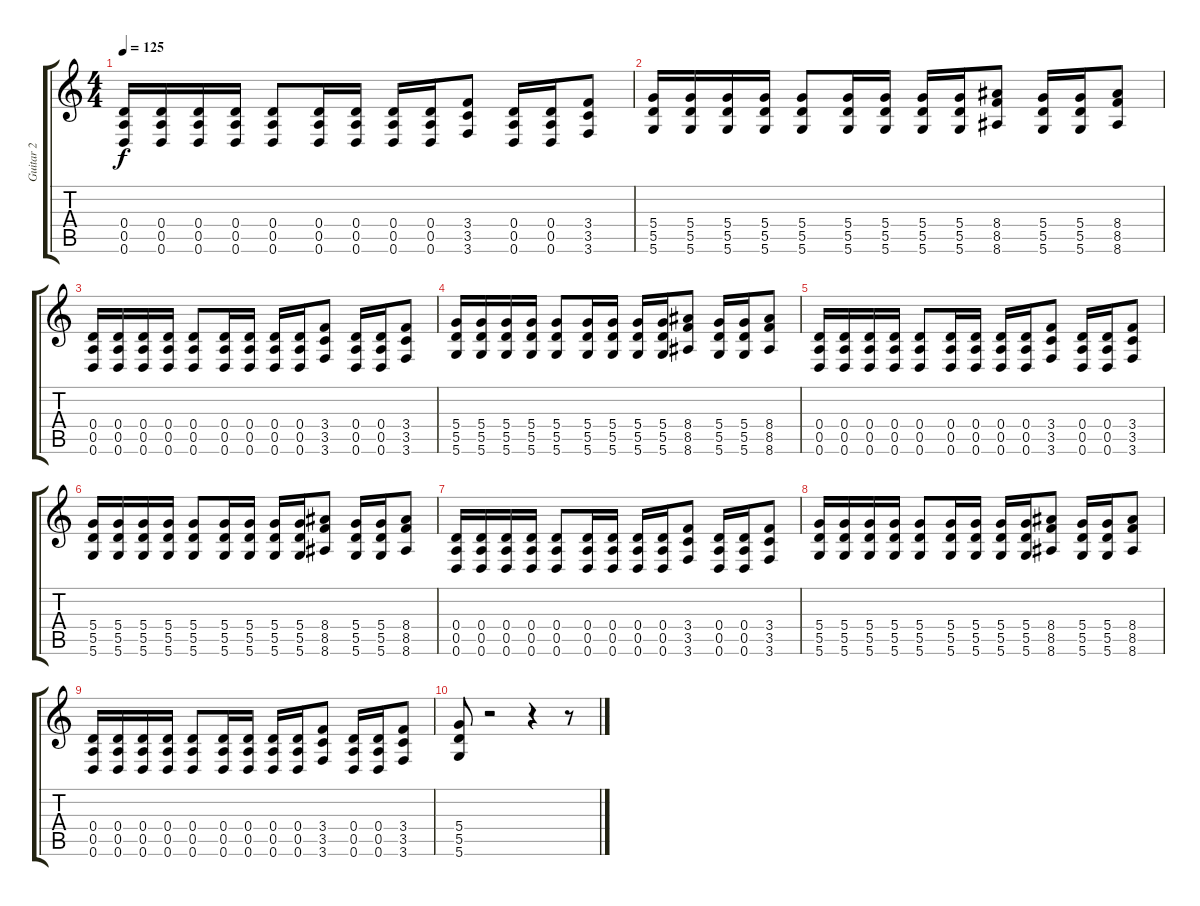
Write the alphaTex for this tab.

\track ("Guitar 2" "Guitar 2") {instrument overdrivenguitar}
\staff {score tabs}
\tuning (E4 B3 G3 D3 A2 D2) {hide}
\ts (4 4)
\tempo 125
\clef g2
\ks c
(0.4 0.5 0.6).16{dy f} (0.4 0.5 0.6).16 (0.4 0.5 0.6).16 (0.4 0.5 0.6).16 (0.4 0.5 0.6).8 (0.4 0.5 0.6).16 (0.4 0.5 0.6).16 (0.4 0.5 0.6).16 (0.4 0.5 0.6).16 (3.4 3.5 3.6).8 (0.4 0.5 0.6).16 (0.4 0.5 0.6).16 (3.4 3.5 3.6).8 |
(5.4 5.5 5.6).16 (5.4 5.5 5.6).16 (5.4 5.5 5.6).16 (5.4 5.5 5.6).16 (5.4 5.5 5.6).8 (5.4 5.5 5.6).16 (5.4 5.5 5.6).16 (5.4 5.5 5.6).16 (5.4 5.5 5.6).16 (8.4 8.5 8.6).8 (5.4 5.5 5.6).16 (5.4 5.5 5.6).16 (8.4 8.5 8.6).8 |
(0.4 0.5 0.6).16 (0.4 0.5 0.6).16 (0.4 0.5 0.6).16 (0.4 0.5 0.6).16 (0.4 0.5 0.6).8 (0.4 0.5 0.6).16 (0.4 0.5 0.6).16 (0.4 0.5 0.6).16 (0.4 0.5 0.6).16 (3.4 3.5 3.6).8 (0.4 0.5 0.6).16 (0.4 0.5 0.6).16 (3.4 3.5 3.6).8 |
(5.4 5.5 5.6).16 (5.4 5.5 5.6).16 (5.4 5.5 5.6).16 (5.4 5.5 5.6).16 (5.4 5.5 5.6).8 (5.4 5.5 5.6).16 (5.4 5.5 5.6).16 (5.4 5.5 5.6).16 (5.4 5.5 5.6).16 (8.4 8.5 8.6).8 (5.4 5.5 5.6).16 (5.4 5.5 5.6).16 (8.4 8.5 8.6).8 |
(0.4 0.5 0.6).16 (0.4 0.5 0.6).16 (0.4 0.5 0.6).16 (0.4 0.5 0.6).16 (0.4 0.5 0.6).8 (0.4 0.5 0.6).16 (0.4 0.5 0.6).16 (0.4 0.5 0.6).16 (0.4 0.5 0.6).16 (3.4 3.5 3.6).8 (0.4 0.5 0.6).16 (0.4 0.5 0.6).16 (3.4 3.5 3.6).8 |
(5.4 5.5 5.6).16 (5.4 5.5 5.6).16 (5.4 5.5 5.6).16 (5.4 5.5 5.6).16 (5.4 5.5 5.6).8 (5.4 5.5 5.6).16 (5.4 5.5 5.6).16 (5.4 5.5 5.6).16 (5.4 5.5 5.6).16 (8.4 8.5 8.6).8 (5.4 5.5 5.6).16 (5.4 5.5 5.6).16 (8.4 8.5 8.6).8 |
(0.4 0.5 0.6).16 (0.4 0.5 0.6).16 (0.4 0.5 0.6).16 (0.4 0.5 0.6).16 (0.4 0.5 0.6).8 (0.4 0.5 0.6).16 (0.4 0.5 0.6).16 (0.4 0.5 0.6).16 (0.4 0.5 0.6).16 (3.4 3.5 3.6).8 (0.4 0.5 0.6).16 (0.4 0.5 0.6).16 (3.4 3.5 3.6).8 |
(5.4 5.5 5.6).16 (5.4 5.5 5.6).16 (5.4 5.5 5.6).16 (5.4 5.5 5.6).16 (5.4 5.5 5.6).8 (5.4 5.5 5.6).16 (5.4 5.5 5.6).16 (5.4 5.5 5.6).16 (5.4 5.5 5.6).16 (8.4 8.5 8.6).8 (5.4 5.5 5.6).16 (5.4 5.5 5.6).16 (8.4 8.5 8.6).8 |
(0.4 0.5 0.6).16 (0.4 0.5 0.6).16 (0.4 0.5 0.6).16 (0.4 0.5 0.6).16 (0.4 0.5 0.6).8 (0.4 0.5 0.6).16 (0.4 0.5 0.6).16 (0.4 0.5 0.6).16 (0.4 0.5 0.6).16 (3.4 3.5 3.6).8 (0.4 0.5 0.6).16 (0.4 0.5 0.6).16 (3.4 3.5 3.6).8 |
(5.4 5.5 5.6).8 r.2 r.4 r.8
